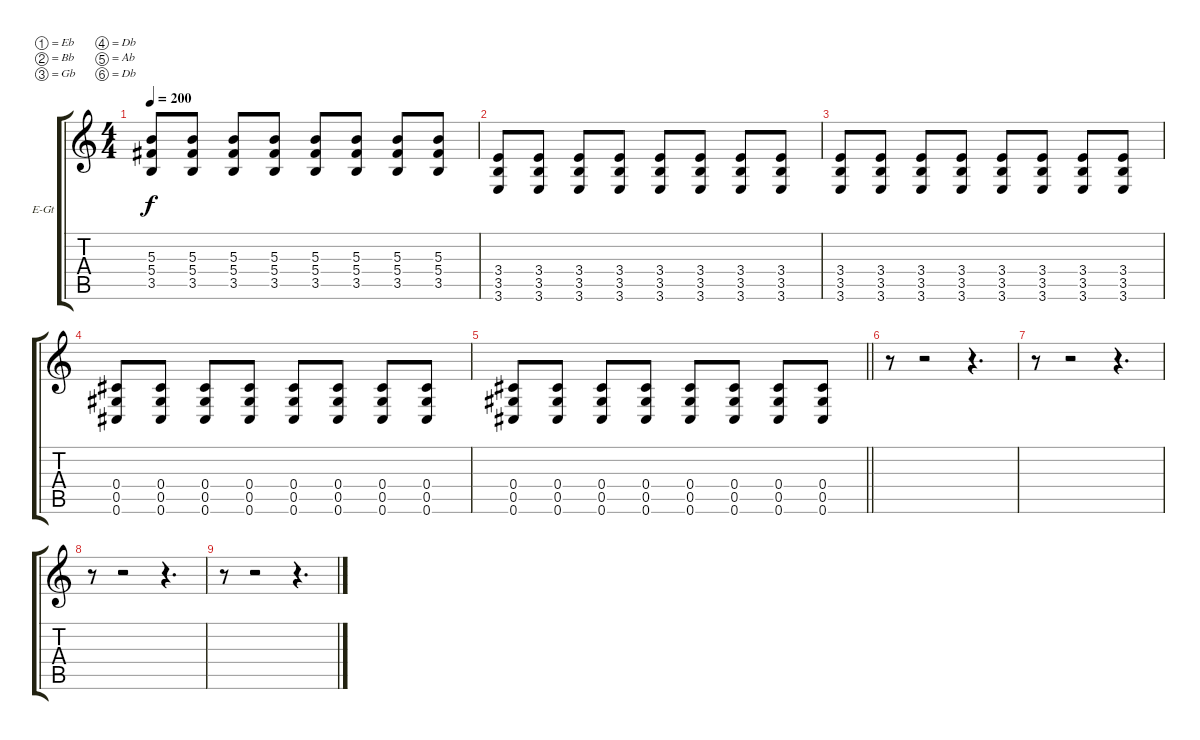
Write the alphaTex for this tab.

\bracketExtendMode groupsimilarinstruments
\firstSystemTrackNameOrientation horizontal
\otherSystemsTrackNameOrientation horizontal
\track ("Extra Guitar" "E-Gt") {instrument distortionguitar}
\staff {score tabs}
\tuning (Eb4 Bb3 Gb3 Db3 Ab2 Db2)
\ts (4 4)
\tempo 200
\clef g2
\ks c
(5.3 5.4 3.5).8{dy f} (5.3 5.4 3.5).8 (5.3 5.4 3.5).8 (5.3 5.4 3.5).8 (5.3 5.4 3.5).8 (5.3 5.4 3.5).8 (5.3 5.4 3.5).8 (5.3 5.4 3.5).8 |
(3.4 3.5 3.6).8 (3.4 3.5 3.6).8 (3.4 3.5 3.6).8 (3.4 3.5 3.6).8 (3.4 3.5 3.6).8 (3.4 3.5 3.6).8 (3.4 3.5 3.6).8 (3.4 3.5 3.6).8 |
(3.4 3.5 3.6).8 (3.4 3.5 3.6).8 (3.4 3.5 3.6).8 (3.4 3.5 3.6).8 (3.4 3.5 3.6).8 (3.4 3.5 3.6).8 (3.4 3.5 3.6).8 (3.4 3.5 3.6).8 |
(0.4 0.5 0.6).8 (0.4 0.5 0.6).8 (0.4 0.5 0.6).8 (0.4 0.5 0.6).8 (0.4 0.5 0.6).8 (0.4 0.5 0.6).8 (0.4 0.5 0.6).8 (0.4 0.5 0.6).8 |
\barLineRight lightlight
(0.4 0.5 0.6).8 (0.4 0.5 0.6).8 (0.4 0.5 0.6).8 (0.4 0.5 0.6).8 (0.4 0.5 0.6).8 (0.4 0.5 0.6).8 (0.4 0.5 0.6).8 (0.4 0.5 0.6).8 |
r.8 r.2 r.4{d} |
r.8 r.2 r.4{d} |
r.8 r.2 r.4{d} |
r.8 r.2 r.4{d}
